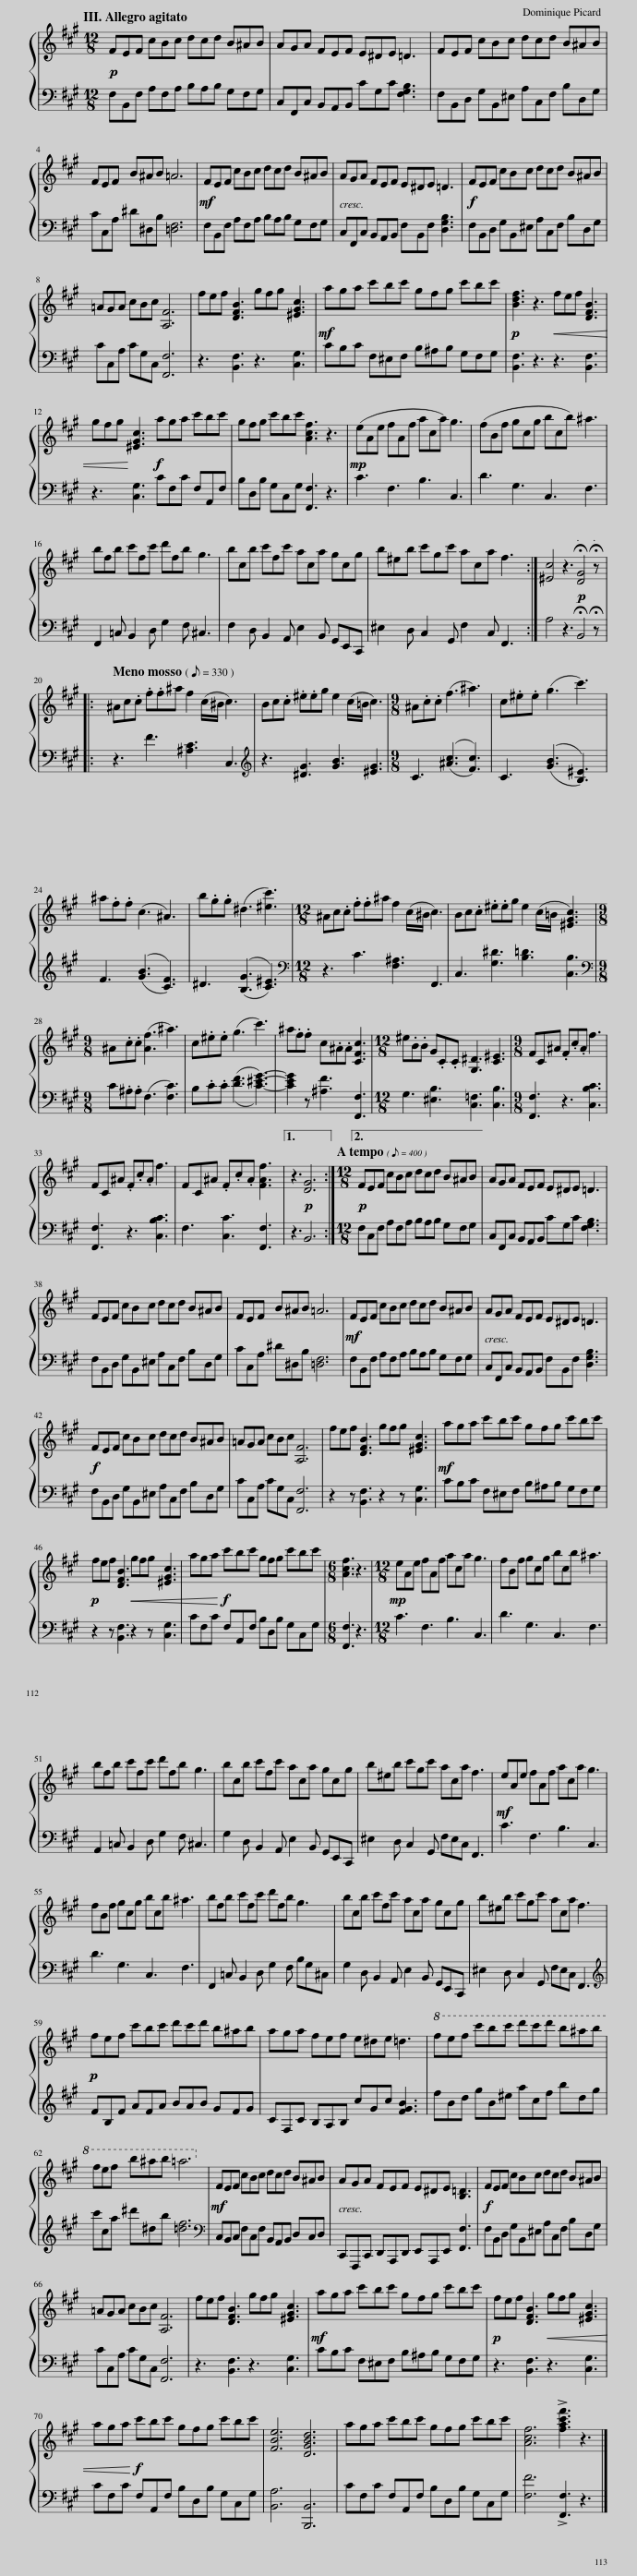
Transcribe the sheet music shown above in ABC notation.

X:1
%%score { 1 | 2 }
L:1/8
Q:1/4=210
M:12/8
I:linebreak $
K:A
V:1 treble
V:2 bass
V:1
!p! FEF cBc dcd B^AB | AGA FEF E^DE =D3 | FEF cBc dcd B^AB |$ FEF B^AB =A6 |!mf! FEF cBc dcd B^AB | %5
 AGA FEF E^DE =D3 |!f! FEF cBc dcd B^AB |$ =AGA cBc [A,F]6 | fef [DFB]3 gfg [^EGc]3 |!mf! aga c'bc' gfg c'bc' | %10
!p! [Bdf]3 z3!<(! fef [DFB]3 |$ gfg!<)! [^EGc]3!f! aga c'bc' | gfg c'bc' [Acf]3 z3 |!mp! (eAe fAf aca) g3 | (fBf gcg bcb) ^a3 |$ %15
 bfb c'fc' d'fb g3 | bcb c'fc' aca gcg | b^eb c'gc' aca f3 :| [^Ec]4 z3!p![Q:1/4=150] !fermata![DG]4[Q:1/4=25] !fermata!z |:$[Q:1/8=330] ^Ac.c .f.f^a f2 (c/^B/ c3) | %20
 Bc.c .^e.eg e2 (c/=B/ c3) |[M:9/8] ^A.c.c (f3 ^a3) | c.^e.e (g3 c'3) |$ ^a.f.f (c3 ^A3) | b.g.g (^d3 [^ec']3) | %25
[M:12/8] ^Ac.c .f.f^a f2 (c/^B/ c3) | Bc.c .^e.eg e2 (c/=B/ [^EGc]3) |$[M:9/8] ^A.c.c ([Af]3 ^a3) | c.^e.e (g3 c'3) | ^a.f.f c.^A.A [CFc]3 | %30
[M:12/8] ^e.B.B G.C.C [G,^D]3 [C^E]3 |[M:9/8] FC^A .F.c.A f3 |$ FC^A .F.c.A f3 | FC^A .F.c.A [FAf]3 |1 z3!p! [DG]6 :|2 %35
[M:12/8]!p![Q:1/8=400] FEF cBc dcd B^AB || AGA FEF E^DE =D3 |$ FEF cBc dcd B^AB | FEF B^AB =A6 |!mf! FEF cBc dcd B^AB | %40
 AGA FEF E^DE =D3 |$!f! FEF cBc dcd B^AB | =AGA cBc [A,F]6 | fef [DFB]3 gfg [^EGc]3 |!mf! aga c'bc' gfg c'bc' |$ %45
!p! fef [DFB]3!<(! gfg [^EGc]3 | aga!<)!!f! c'bc' gfg c'bc' |[M:6/8] [Acf]3 z3 |[M:12/8]!mp! eAe fAf aca g3 | fBf gcg bcb ^a3 |$ %50
 bfb c'fc' d'fb g3 | bcb c'fc' aca gcg | b^eb c'gc' aca f3 |!mf! eAe fAf aca g3 |$ fBf gcg bcb ^a3 | %55
 bfb c'fc' d'fb g3 | bcb c'fc' aca gcg | b^eb c'gc' aca f3 |$!p! fef c'bc' d'c'd' b^ab | aga fef e^de =d3 | %60
!8va(! f'e'f' c''b'c'' d''c''d'' b'^a'b' |$ f'e'f' b'^a'b' =a'6!8va)! |!mf! FEF cBc dcd B^AB | AGA FEF E^DE [B,=D]3 |!f! FEF cBc dcd B^AB |$ %65
 =AGA cBc [A,F]6 | fef [DFB]3 gfg [^EGc]3 |!mf! aga c'bc' gfg c'bc' |!p! fef [DFB]3!<(! gfg [^EGc]3 |$ aga!<)!!f! c'bc' gfg c'bc' | %70
 [FBe]6 [DGBd]6 | aga c'bc' gfg c'bc' | [Acf]6 !>![fac'f']3 z3 |] %73
V:2
 F,B,,F, A,F,A, B,A,B, G,F,G, | C,F,,C, B,,A,,B,, CG,C [F,G,B,]3 | F,B,,D, G,B,,^E, A,C,F, B,D,G, |$ CC,A, ^D^D,B, [=D,F,]6 | F,B,,F, A,F,A, B,A,B, G,F,G, | %5
 C,F,,C, B,,A,,B,, F,B,,F, [D,G,B,]3 | F,B,,D, G,B,,^E, A,C,F, B,D,G, |$ CC,A, CG,C, [F,,F,]6 | z3 [B,,F,]3 z3 [C,G,]3 | CB,C F,^E,F, B,^A,B, G,F,G, | %10
 [B,,F,]3 z3 z3 [B,,F,]3 |$ z3 [C,G,]3 CF,C F,A,,F, | B,D,B, G,C,G, [F,,F,]3 z3 | C3 F,3 B,3 C,3 | D3 G,3 C,3 F,3 |$ %15
 F,,2 =C, B,,2 D, G,2 F, ^C,3 | F,2 D, B,,2 A,, E,2 B,, G,,E,,C,, | ^E,2 D, C,2 G,, F,2 C, F,,3 :| A,4 z3 !fermata!B,,4 !fermata!z |:$ z3 F3 [^A,C]3 C,3 | %20
[K:treble] z3 [^DG]3 [GB]3 [^EG]3 |[M:9/8] C3 (([^Ac]3 [Fc]3)) | C3 (([GB]3 [B,^E]3)) |$ F3 (([GB]3 [CF]3)) | ^D3 (([B,G]3 [C^E]3)) | %25
[M:12/8][K:bass] z3 C3 [F,^A,]3 F,,3 | C,3 [G,^D]3 [B,=D]3 [C,B,]3 |$[M:9/8][K:bass] C.^A,.A, (F,3 [F,C]3) | B,.C.C (([DF]3 [C^EG]3-)) | [CEG]2 z [^A,F]3 [F,,F,]3 | %30
[M:12/8] G,3 [^E,B,]3 [C,=F,]3 [C,B,]3 |[M:9/8] [F,,F,]3 z3 [C,B,C]3 |$ [F,,F,]3 z3 [C,B,C]3 | F,3 [C,C]3 [F,,F,]3 |1 z3 B,,6 :|2 %35
[M:12/8] F,C,F, A,F,A, B,A,B, G,F,G, || C,F,,C, B,,A,,B,, CG,C [F,G,B,]3 |$ F,B,,D, G,B,,^E, A,C,F, B,D,G, | CC,A, ^D^D,B, [=D,F,]6 | F,B,,F, A,F,A, B,A,B, G,F,G, | %40
 C,F,,C, B,,A,,B,, F,B,,F, [D,G,B,]3 |$ F,B,,D, G,B,,^E, A,C,F, B,D,G, | CC,A, CG,C, [F,,F,]6 | z2 z [B,,F,]3 z2 z [C,G,]3 | CB,C F,^E,F, B,^A,B, G,F,G, |$ %45
 z2 z [B,,F,]3 z2 z [C,G,]3 | CF,C F,A,,F, B,D,B, G,C,G, |[M:6/8] [F,,F,]3 z3 |[M:12/8] C3 F,3 B,3 C,3 | D3 G,3 C,3 F,3 |$ %50
 A,,2 =C, B,,2 D, G,2 F, ^C,3 | G,2 D, B,,2 A,, E,2 B,, G,,E,,C,, | ^E,2 D, C,2 G,, F,E,C, F,,3 | C3 F,3 B,3 C,3 |$ D3 G,3 C,3 F,3 | %55
 F,,2 =C, B,,2 D, G,2 F, B,G,^C, | G,2 D, B,,2 A,, E,2 B,, G,,E,,C,, | ^E,2 D, C,2 G,, F,E,C, F,,3 |$[K:treble] FB,F AFA BAB GFG | CF,C B,A,B, cGc [FGB]3 | %60
 fBd gB^e acf bdg |$ c'ca ^d'^db [=df]6 |[K:bass] C,B,,C, F,C,F, B,,A,,B,, D,C,D, | C,,F,,,C,, D,,A,,,D,, E,,A,,,E,, [F,,F,]3 | F,B,,D, G,B,,^E, A,C,F, B,D,G, |$ %65
 CC,A, CG,C, [F,,F,]6 | z3 [B,,F,]3 z3 [C,G,]3 | CB,C F,^E,F, B,^A,B, G,F,G, | z3 [B,,F,]3 z3 [C,G,]3 |$ CF,C F,A,,F, B,D,B, G,C,G, | %70
 [B,,A,]6 [B,,,B,,]6 | CF,C F,A,,F, B,D,B, G,C,G, | [F,F]6 !>![F,,F,]3 z3 |] %73
